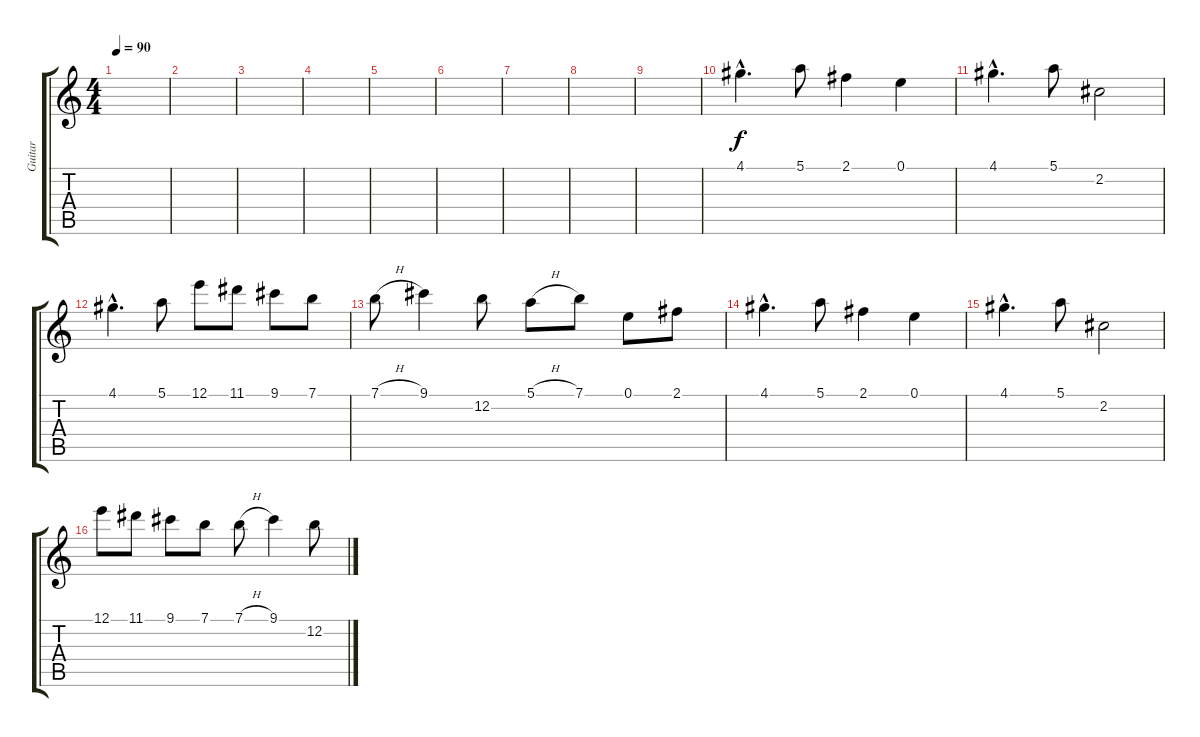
\track ("Guitar" "Guitar") {instrument acousticguitarnylon}
\staff {score tabs}
\tuning (E4 B3 G3 D3 A2 E2) {hide}
\ts (4 4)
\tempo 90
\clef g2
\ks c
|
|
|
|
|
|
|
|
|
4.1{hac}.4{d} 5.1.8 2.1.4 0.1.4 |
4.1{hac}.4{d} 5.1.8 2.2.2 |
4.1{hac}.4{d} 5.1.8 12.1.8 11.1.8 9.1.8 7.1.8 |
7.1{h}.8 9.1.4 12.2.8 5.1{h}.8 7.1.8 0.1.8 2.1.8 |
4.1{hac}.4{d} 5.1.8 2.1.4 0.1.4 |
4.1{hac}.4{d} 5.1.8 2.2.2 |
12.1.8 11.1.8 9.1.8 7.1.8 7.1{h}.8 9.1.4 12.2.8
